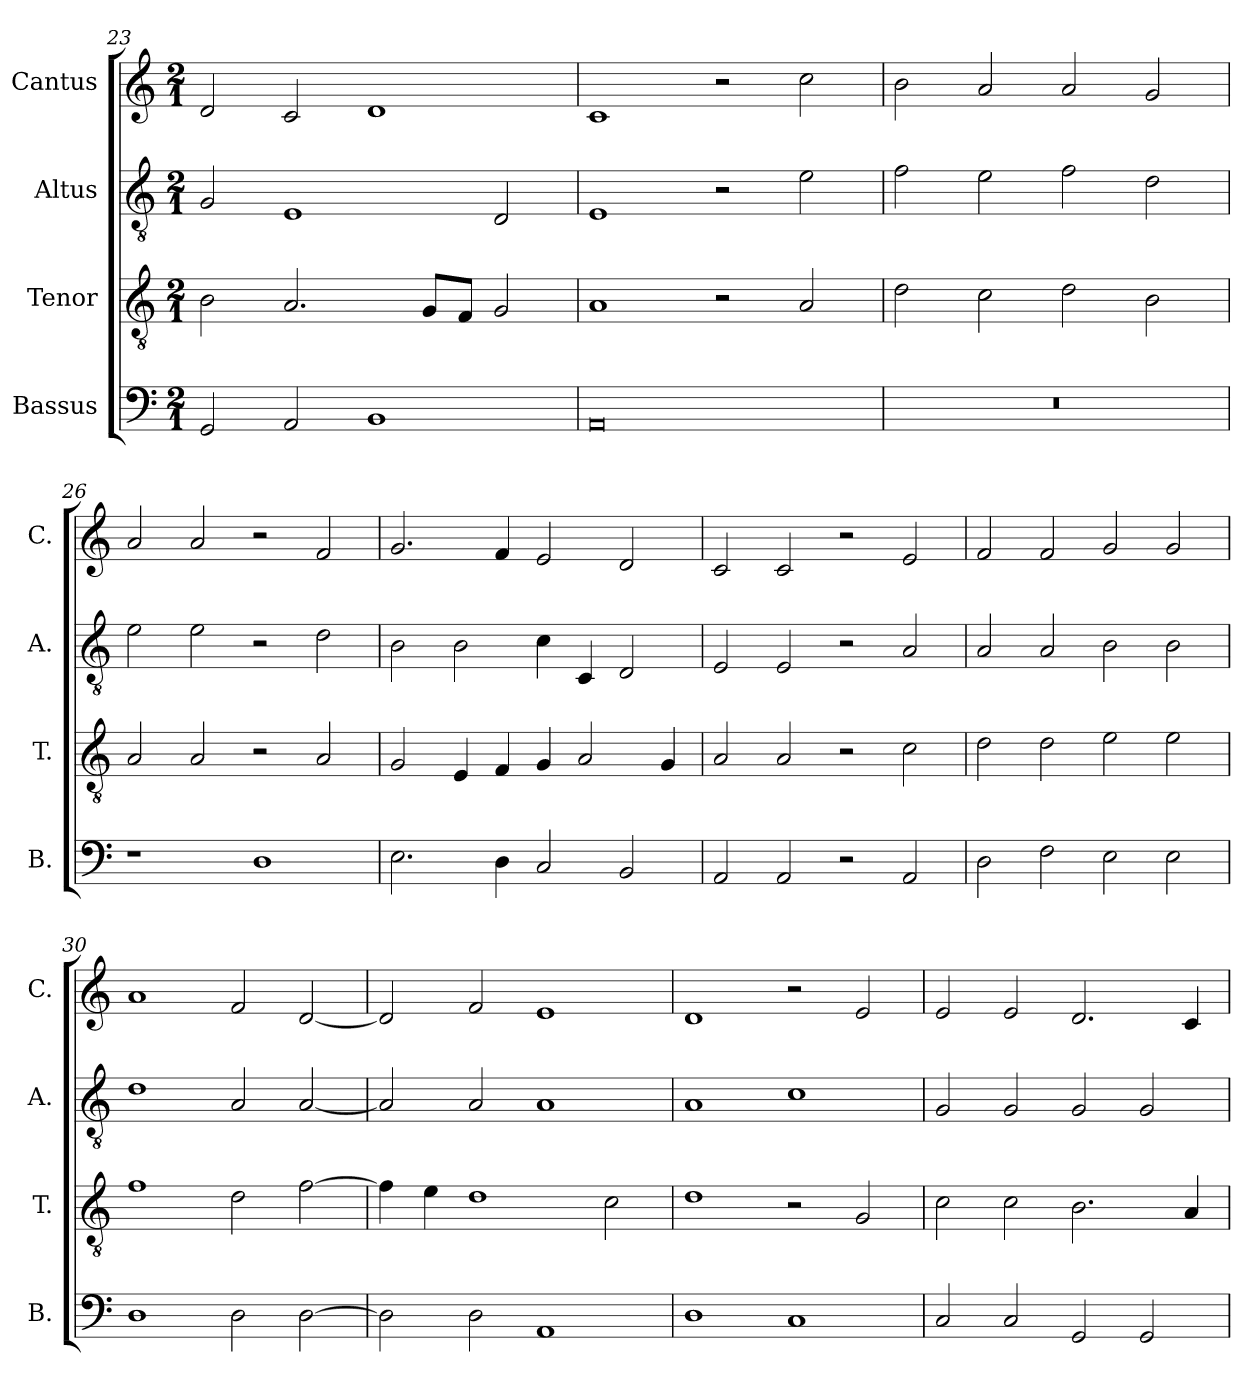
**kern	**kern	**kern	**kern
*part4	*part3	*part2	*part1
*staff4	*staff3	*staff2	*staff1
*I"Bassus	*I"Tenor	*I"Altus	*I"Cantus
*I'B.	*I'T.	*I'A.	*I'C.
*clefF4	*clefGv2	*clefGv2	*clefG2
*k[]	*k[]	*k[]	*k[]
*M2/1	*M2/1	*M2/1	*M2/1
=23	=23	=23	=23
2GG/	2B\	2G/	2d/
2AA/	2.A/	1E	2c/
1BB	.	.	1d
.	8G/L	.	.
.	8F/J	.	.
.	2G/	2D/	.
=24	=24	=24	=24
0AA	1A	1E	1c
.	2r	2r	2r
.	2A/	2e\	2cc\
=25	=25	=25	=25
0r	2d\	2f\	2b\
.	2c\	2e\	2a/
.	2d\	2f\	2a/
.	2B\	2d\	2g/
=26	=26	=26	=26
1r	2A/	2e\	2a/
.	2A/	2e\	2a/
1D	2r	2r	2r
.	2A/	2d\	2f/
=27	=27	=27	=27
2.E\	2G/	2B\	2.g/
.	4E/	2B\	.
4D\	4F/	.	4f/
2C/	4G/	4c\	2e/
.	2A/	4C/	.
2BB/	.	2D/	2d/
.	4G/	.	.
=28	=28	=28	=28
2AA/	2A/	2E/	2c/
2AA/	2A/	2E/	2c/
2r	2r	2r	2r
2AA/	2c\	2A/	2e/
!!LO:LB:g=z
=29	=29	=29	=29
2D\	2d\	2A/	2f/
2F\	2d\	2A/	2f/
2E\	2e\	2B\	2g/
2E\	2e\	2B\	2g/
=30	=30	=30	=30
1D	1f	1d	1a
2D\	2d\	2A/	2f/
[2D\	[2f\	[2A/	[2d/
=31	=31	=31	=31
2D\]	4f\]	2A/]	2d/]
.	4e\	.	.
2D\	1d	2A/	2f/
1AA	.	1A	1e
.	2c\	.	.
=32	=32	=32	=32
1D	1d	1A	1d
1C	2r	1c	2r
.	2G/	.	2e/
=33	=33	=33	=33
2C/	2c\	2G/	2e/
2C/	2c\	2G/	2e/
2GG/	2.B\	2G/	2.d/
2GG/	.	2G/	.
.	4A/	.	4c/
=	=	=	=
*-	*-	*-	*-
